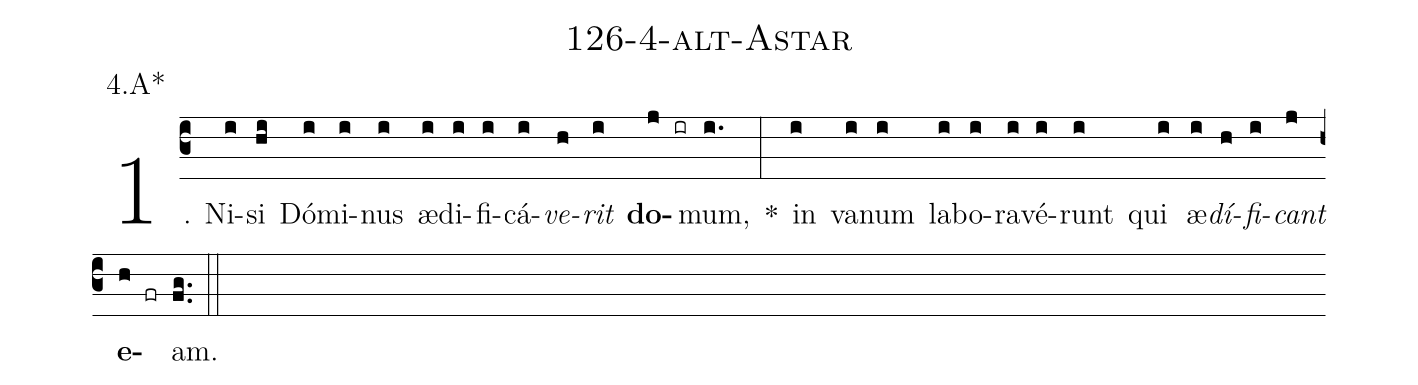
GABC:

name: 126-4-alt-Astar;
annotation: 4.A*;
%%
(c3)1. Ni(i)si(hi) Dó(i)mi(i)nus(i) æ(i)di(i)fi(i)cá(i)<i>ve</i>(h)<i>rit</i>(i) <b>do</b>(j ir)mum,(i.) *(:) in(i) va(i)num(i) la(i)bo(i)ra(i)vé(i)runt(i) qui(i) æ(i)<i>dí</i>(h)<i>fi</i>(i)<i>cant</i>(j) <b>e</b>(h fr)am.(fg..) (::)
